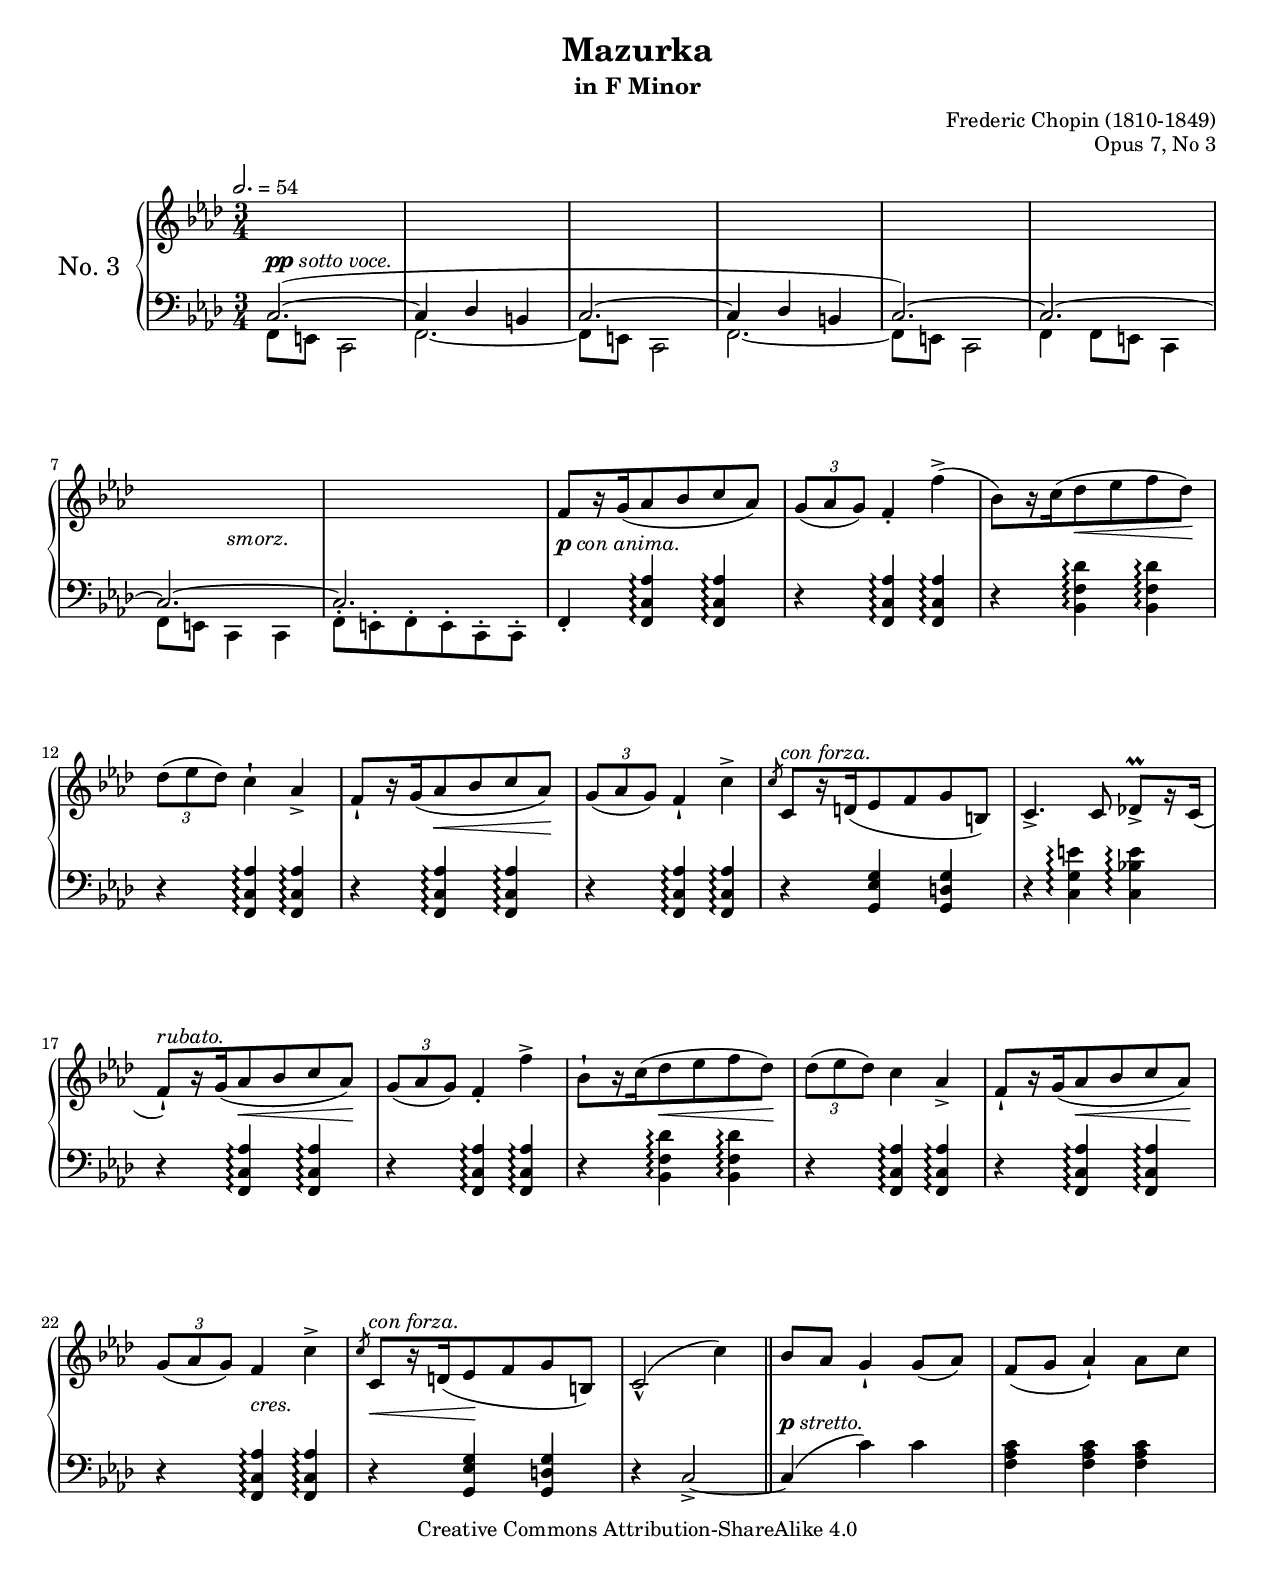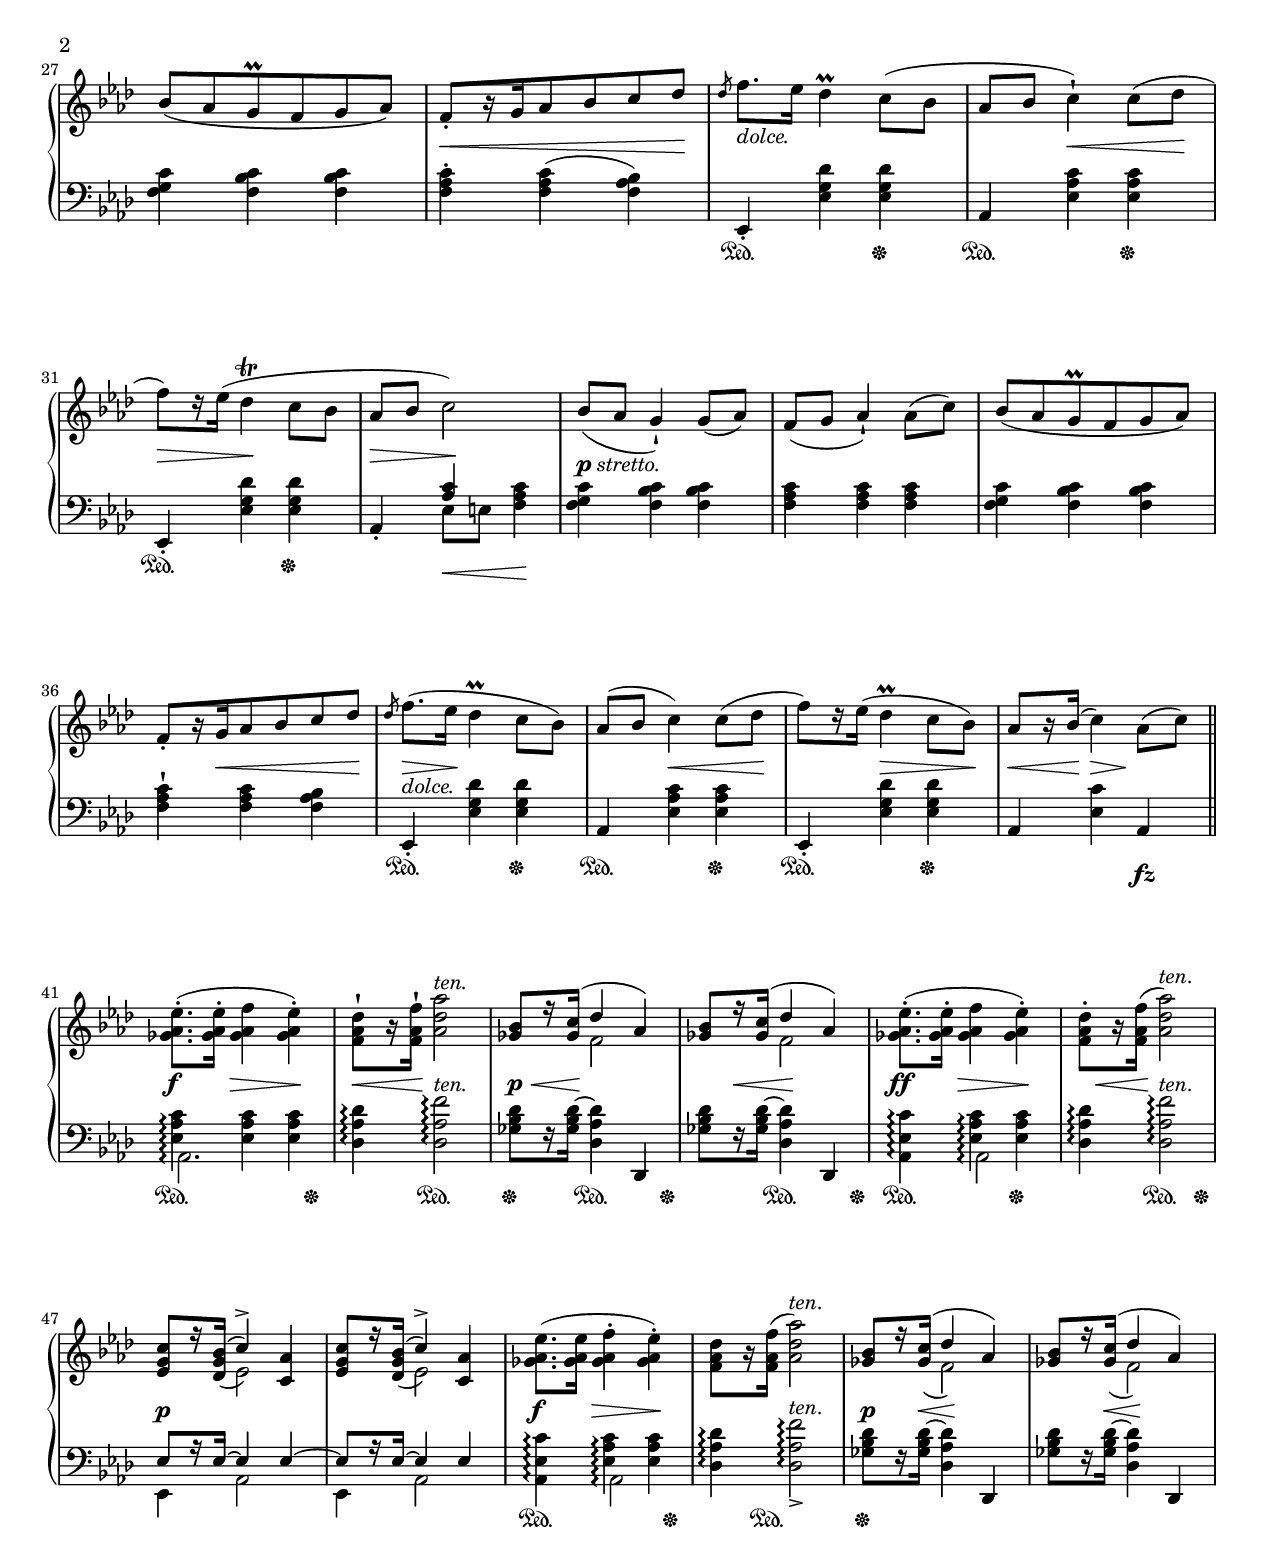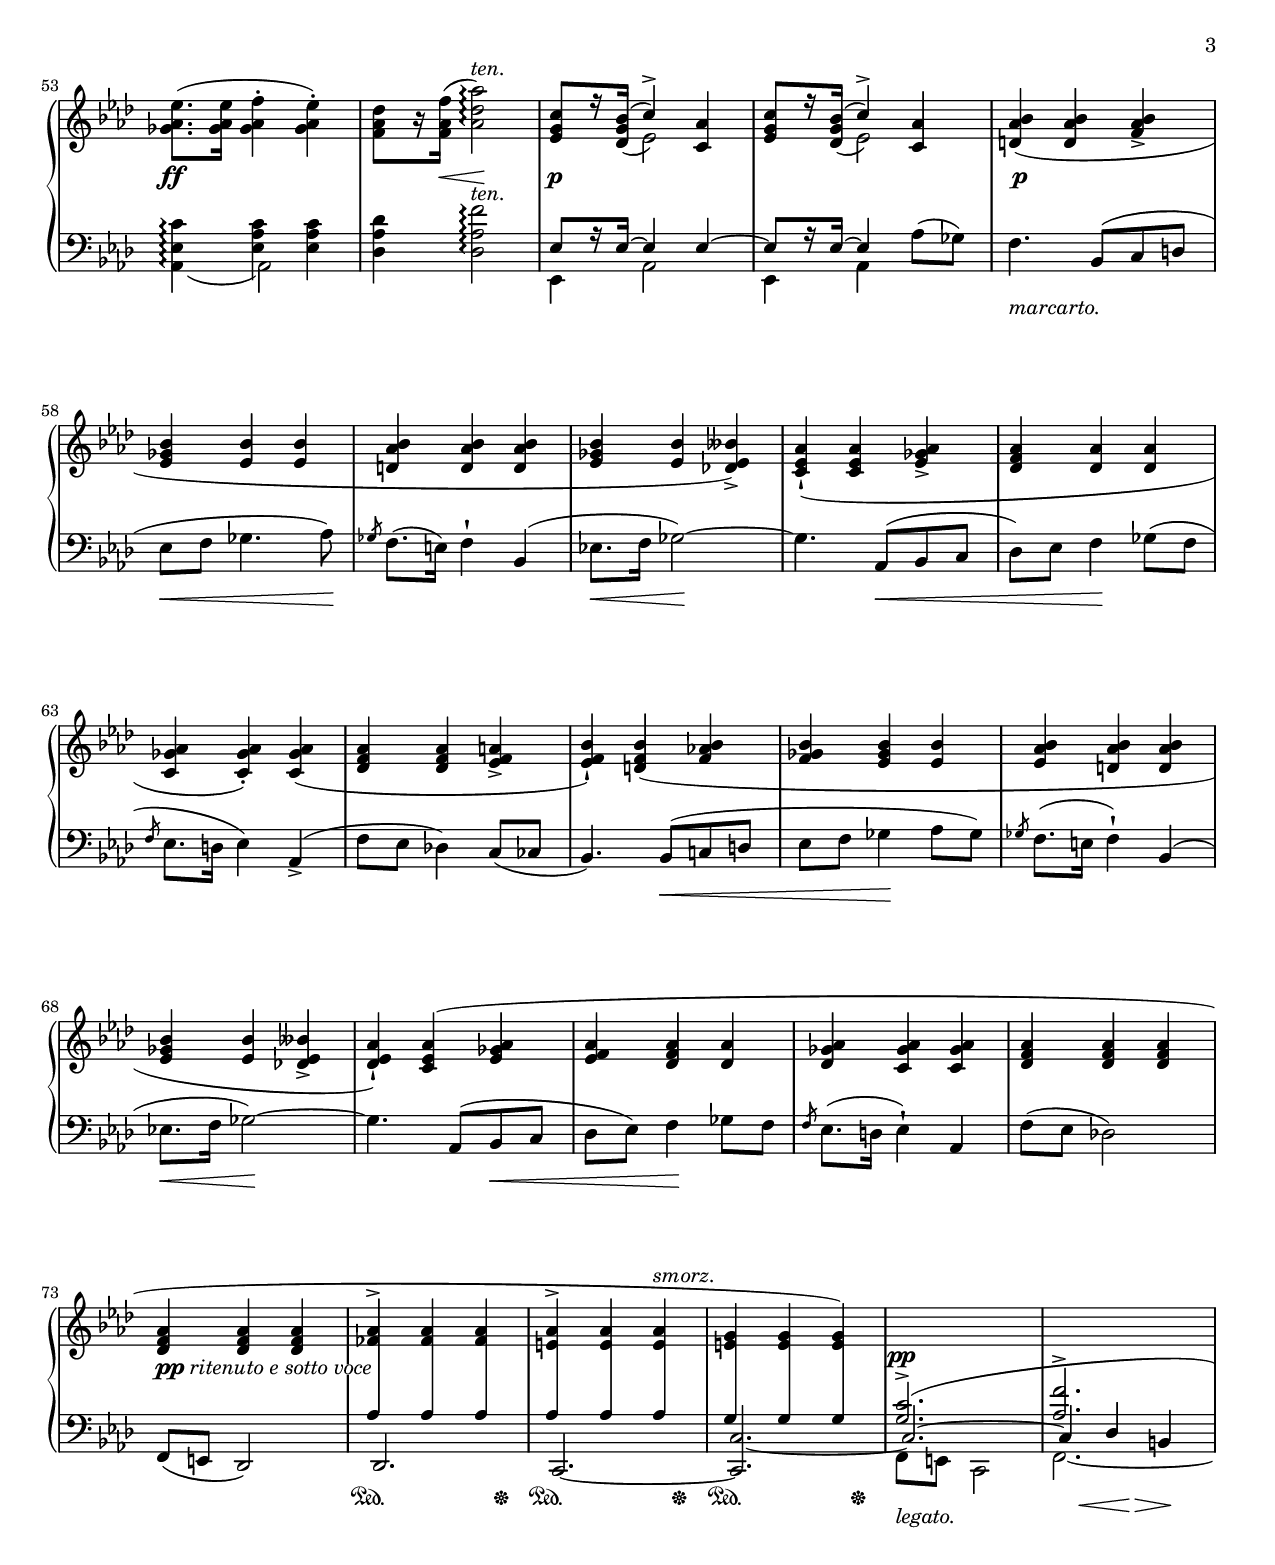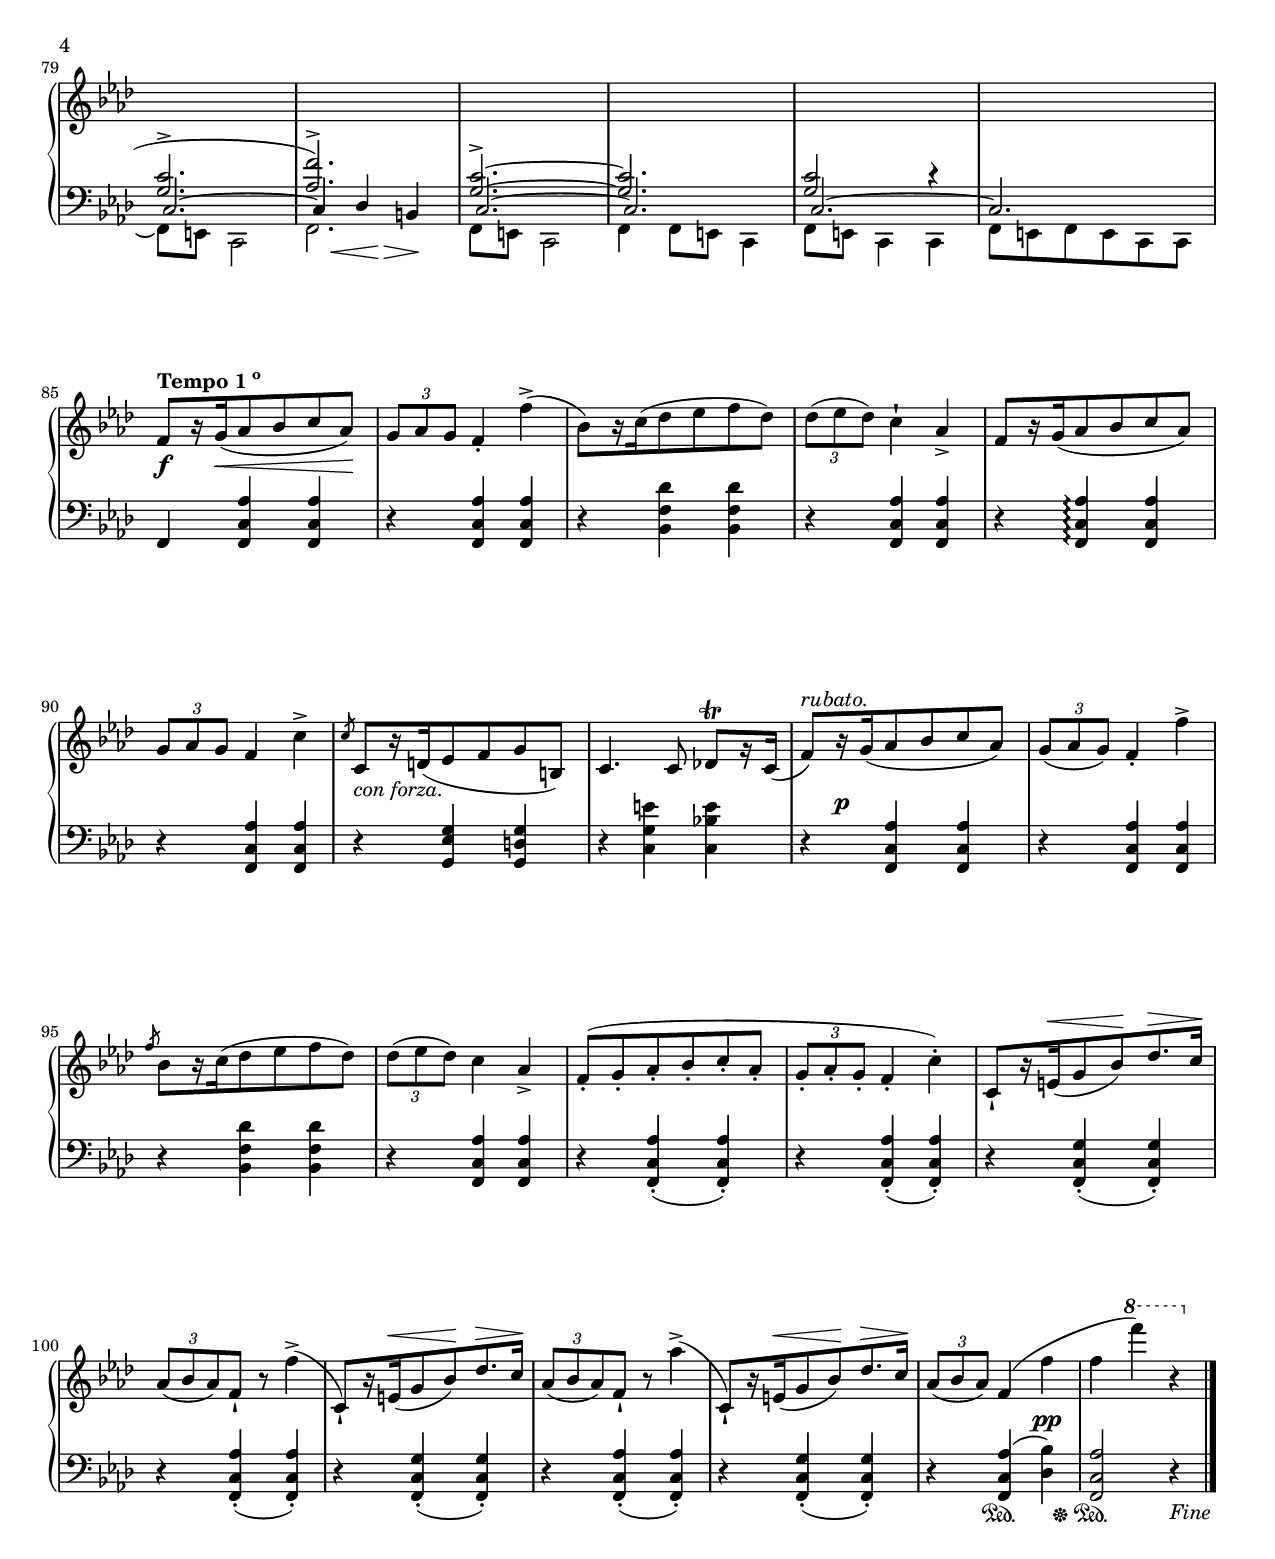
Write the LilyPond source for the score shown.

%...+....1....+....2....+....3....+....4....+....5....+....6....+....7....+....

\version "2.20.0"
\language "english"

\header {
  title = "Mazurka"
  subtitle = "in F Minor"
  composer = "Frederic Chopin (1810-1849)"
  opus = "Opus 7, No 3"
  date = "1830 – 1832"
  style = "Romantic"
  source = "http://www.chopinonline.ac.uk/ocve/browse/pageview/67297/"
  
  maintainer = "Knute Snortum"
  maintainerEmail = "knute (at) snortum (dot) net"
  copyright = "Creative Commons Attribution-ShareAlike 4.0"
  
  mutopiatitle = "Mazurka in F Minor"
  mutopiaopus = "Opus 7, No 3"
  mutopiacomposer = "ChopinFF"
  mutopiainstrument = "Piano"
}

sd = \sustainOn 
su = \sustainOff

%arpeggioPositionA = \once \override Staff.Arpeggio.positions = #'(0 . 0)
arpeggioPositionA = \once \override Staff.Arpeggio.positions = #'(-2 . 3)
arpeggioPositionB = \once \override Staff.Arpeggio.positions = #'(-2 . 3)

%slurPositionA = \once \override Slur.positions = #'(0 . 0)
slurPositionA = \once \override Slur.positions = #'(0 . 0)
slurPositionB = \once \override Slur.positions = #'(0 . 0)

% () may be used as a shorthand for ((0 . 0) (0 . 0) (0 . 0) (0 . 0))
% if any of the segments does not need to be changed

%slurShapeA = \shape #'((0 . 0) (0 . 0) (0 . 0) (0 . 0)) \etc
%slurShapeA = \shape #'((0 . 0) (0 . 0) (0 . 0) (0 . 0)) Slur
%{slurShapeA = \shape #'(
             (( 0 . 0) (0 . 0) (0 . 0) (0 . 0))
             ((0 . 0) (0 . 0) (0 . 0) (0 . 0))
           ) Slur %}

tieShapeA = \shape #'((0 . 0) (0 . 0.2) (0 . 0.2) (0 . 0)) \etc
tieShapeB = \shape #'((0 . 0) (0 . 0.2) (0 . 0.2) (0 . 0)) \etc
tieShapeC = \shape #'((0 . 0) (0 . 0.2) (0 . 0.2) (0 . 0)) \etc
tieShapeD = \shape #'((0 . 0) (0 . 0.2) (0 . 0.2) (0 . 0)) \etc
tieShapeE = \shape #'((0 . 0) (0 . 0.2) (0 . 0.2) (0 . 0)) \etc

tieShapeX = \shape #'(
             (( 0 . 0) (0 . 0) (0 . 0) (0 . 0))
             ((0 . 0) (0 . 0) (0 . 0) (0 . 0))
           ) Tie

global = {
  \key f \minor
  \time 3/4
  \accidentalStyle piano
  \override Slur.details.accidental-collision = #1000
  %\override TextSpanner.script-priority = #-100
  %\override Staff.RestCollision.minimum-distance = #0.4 % needed?
}

rightHand = \relative c' {
  \global
  \clef treble
  \tempo 2. = 54
  \omit TupletBracket
  
  s2. * 8 |
  
  \barNumberCheck 9
  f8[ r16 g( af8 bf c af]) |
  \tuplet 3/2 { g8( af g) } f4-. f'->( |
  bf,8)[ r16 c16( df8 ef f df]) |
  \tuplet 3/2 { df8( ef df) } c4-! af-> |
  f8[-! r16 g( af8 bf c af]) |
  \tuplet 3/2 { g8( af g) } f4-! c'4-> |
  \slashedGrace { c8 } c,8[^\markup { \italic "con forza." } 
    r16 d( ef8 f g b,)] |
  c4.-> c8 df8->\prall[ r16 c]( |
  
  \barNumberCheck 17
  f8)[-!^\markup { \italic rubato. } r16 g( af8 bf c af)] |
  \tuplet 3/2 { g8( af g) } f4-. f'-> |
  bf,8[-! r16 c( df8 ef f df)] |
  \tuplet 3/2 { df8( ef df) } c4 af-> |
  f8[-! r16 g( af8 bf c af]) |
  \tuplet 3/2 { g8( af g) } f4 c'-> |
  \slashedGrace { c8 } c,8[^\markup { \italic "con forza." } 
    r16 d( ef8 f g b,)] |
  c2-^( c'4) |
  \bar "||"
  
  \barNumberCheck 25
  bf8 af g4-! g8( af) |
  f8( g af4)-! af8 c |
  bf8( af g\prall f g af) |
  f8-.[ r16 g af8 bf c df] |
  \slashedGrace { df8 } f8. ef16 df4\prall c8( bf |
  af8 bf c4-!) c8( df |
  f8)[ r16 ef]( df4\trill c8 bf |
  af8 bf c2) |
  
  \barNumberCheck 33
  bf8( af g4-!) g8( af) |
  f8( g af4)-! af8( c) |
  bf8( af g\prall f g af) |
  f8-.[ r16 g af8 bf c df] |
  \slashedGrace { df8 } f8.( ef16 df4\prall c8 bf) |
  af8( bf c4) c8( df |
  f8)[ r16 ef]( df4\prall c8 bf) |
  af8[ r16 bf]( c4) af8( c) |
  \break
  \bar "||"
  
  \barNumberCheck 41
  <gf af ef'>8.-.( q16-. <gf af f'>4 <gf af ef'>-.) |
  <f af df>8-![ r16 <f af f'>]-! <af df af'>2^\markup { \italic ten. } |
  << { <gf bf>8[ r16 <gf c>]( df'4 af) } \\ { s4 f2 } >> |
  << { <gf bf>8[ r16 <gf c>]( df'4 af) } \\ { s4 f2 } >> |
  <gf af ef'>8.-.( q16-. <gf af f'>4 <gf af ef'>-.) |
  <f af df>8-.[ r16 <f af f'>]( <af df af'>2)^\markup { \italic ten. } |
  <<
    {  
      <ef g c>8[ r16 <df g bf>]( c'4->) <c, af'> |
      <ef g c>8[ r16 <df g bf>]( c'4->) <c, af'> |
    }
    \\
    {  
      s8 s16 \hideNotes \slurPositionA df16( \unHideNotes ef2) | 
      s8 s16 \hideNotes \slurPositionB df16( \unHideNotes ef2) |
    }
  >> 
  <gf af ef'>8.( q16 <gf af f'>4-. <gf af ef'>-.) |
  <f af df>8[ r16 <f af f'>]( <af df af'>2)^\markup { \italic ten. } |
  
  \barNumberCheck 51
  << 
    { <gf bf>8[ r16 <gf c>]( df'4 af) } 
    \\ 
    { s8. \hideNotes gf16( \unHideNotes f2) } 
  >> |
    << 
    { <gf bf>8[ r16 <gf c>]( df'4 af) } 
    \\ 
    { s8. \hideNotes gf16( \unHideNotes f2) } 
  >> |
  <gf af ef'>8.( q16 <gf af f'>4-. <gf af ef'>-.) |
  <f af df>8[ r16 <f af f'>]( <af df af'>2)^\markup { \italic ten. } 
    \arpeggio |
  <<
    {  
      <ef g c>8[ r16 <df g bf>]( c'4->) <c, af'> |
      <ef g c>8[ r16 <df g bf>]( c'4->) <c, af'> |
    }
    \\
    {  
      s8 s16 \hideNotes \slurPositionA df16( \unHideNotes ef2) | 
      s8 s16 \hideNotes \slurPositionB df16( \unHideNotes ef2) |
    }
  >> 
  
  \barNumberCheck 57
  <d af' bf>4( q <f af bf>-> |
  <ef gf bf>4 <ef bf'> q |
  <d af' bf>4 q q |
  <ef gf bf>4 <ef bf'> <df ef bff'>->) |
  <c ef af>4-!( q <ef gf af>-> |
  <df f af>4 <df af'> q |
  <c gf' af> q-.) q( |
  <df f af>4 q <ef f a>-> |
  <ef f bf>4-!) <d f bf>( <f af bf> |
  <f gf bf>4 <ef gf bf> <ef bf'> |
  <ef af bf>4 <d af' bf> q |
  <ef gf bf>4 <ef bf'> <df ef bff'>-> |
  <df ef af>4-!) <c ef af>^( <ef gf af> |
  <ef f af>4 <df f af> <df af'> |
  <df gf af>4 <c gf' af> q |
  <df f af>4 q q |
  
  \barNumberCheck 73
  <df f af>4 q q |
  <ff af>^> q q |
  <e af>^> q q^\markup { \italic smorz. } |
  <e g> q q) |
  s2. * 8 |
  
  \barNumberCheck 85
  \tempo \markup { "Tempo 1" \super "o" }
  f8[ r16 g( af8 bf c af)] |
  \tuplet 3/2 { g8 af g } f4-. f'->( |
  bf,8)[ r16 c( df8 ef f df)] |
  \tuplet 3/2 { df8( ef df) } c4-! af-> |
  f8[ r16 g( af8 bf c af)] |
  \tuplet 3/2 { g8 af g } f4 c'-> |
  \slashedGrace { c8 } c,8[ r16 d( ef8 f g b,)]
  c4. c8 df8[\trill r16 c(] |
  
  \barNumberCheck 93
  f8)[^\markup { \italic "rubato." } r16 g( af8 bf c af)] |
  \tuplet 3/2 { g8( af g) } f4-. f'-> |
  \slashedGrace { f8 } bf,8[ r16 c( df8 ef f df)] |
  \tuplet 3/2 { df8( ef df) } c4 af-> |
  f8(-. g-. af-. bf-. c-. af-. |
  \tuplet 3/2 { g-. af-. g-. } f4-. c'-.)
  c,8-![ r16 e(^\< g8 bf\! ) df8.^\> c16]\! | 
  \tuplet 3/2 { af8[( bf af) } f]-! r f'4->( |
  c,8-!)[ r16 e(^\< g8 bf\! ) df8.^\> c16]\! | 
  \tuplet 3/2 { af8[( bf af) } f]-! r af'4->( |
  c,,8-!)[ r16 e(^\< g8 bf\! ) df8.^\> c16]\! |
  \tuplet 3/2 { af8( bf af) } f4( f' |
  f4 \ottava #1 f'') r |
  \bar "|."
}

leftHand = \relative c {
  \global
  \clef bass
  \override Beam.auto-knee-gap = 4
  
  <<
    {
      c2.(-\tieShapeA ~  |
      c4 df b |
      c2.-\tieShapeB ~ |
      c4 df b |
      c2.)-\tieShapeC ~ |
      c2.-\tieShapeD ~ |
      c2.-\tieShapeE ~ |
      c2. |
    }
    \\
    {
      f,8 e c2 |
      f2.~ |
      f8 e c2 |
      f2.~ |
      f8 e c2 |
      f4 f8 e c4 |
      f8 e c4 c |
      f8^. e^. f^. e^. c^. c^. |
    }
  >> 
  
  \barNumberCheck 9
  f4-. <f c' af'>\arpeggio q\arpeggio |
  r4 <f c' af'>\arpeggio q\arpeggio |
  r4 <bf f' df'>\arpeggio q \arpeggio |
  \repeat unfold 3 { r4 <f c' af'>\arpeggio q\arpeggio } |
  r4 <g ef' g> <g d' g> |
  r4 <c g' e'>\arpeggio <c bf' e>\arpeggio |
  
  \barNumberCheck 17
  r4 <f, c' af'>\arpeggio q\arpeggio |
  r4 <f c' af'>\arpeggio q\arpeggio |
  r4 <bf f' df'>\arpeggio q \arpeggio |
  \repeat unfold 3 { r4 <f c' af'>\arpeggio q\arpeggio } | 
  r4 <g ef' g> <g d' g> |
  r4 c2->~ |
  
  \barNumberCheck 25
  c4( c') c |
  <f, af c>4 q q |
  <f g c>4 <f bf c> q |
  <f af c>4-. q( <f af bf>) |
  ef,4-. <ef' g df'> q |
  af,4 <ef' af c> q |
  ef,4-. <ef' g df'> q |
  af,4-. << { <af' c>4 } \\ { ef8[ e] } >> <f af c>4 |
  
  \barNumberCheck 33
  <f g c>4 <f bf c> q |
  <f af c>4 q q |
  <f g c>4 <f bf c> q |
  <f af c>4-! q <f af bf> |
  ef,4-.^\markup { \italic dolce. } <ef' g df'> q |
  af,4 <ef' af c> q |
  ef,4-. <ef' g df'> q |
  af,4 <ef' c'> af, |
  
  \barNumberCheck 41
  << 
    { \voiceFour \arpeggioPositionA <ef' af c>4 \arpeggio q q } 
    \\ 
    { \voiceTwo af,2. } 
  >>
  <df af' df>4\arpeggio <df af' f'>2^\markup { \italic ten. } \arpeggio |
  <gf bf df>8[ r16 <gf bf df>]~ <df af' df>4 df, |
  <gf' bf df>8[ r16 <gf bf df>]~ <df af' df>4 df, |
  << 
    { 
      \voiceFour <af' ef' c'>4\arpeggio 
        \arpeggioPositionB <ef' af c>\arpeggio q |
    } 
    \\ 
    { s4 \voiceTwo af,2 | } 
  >> 
  <df af' df>4\arpeggio <df af' f'>2^\markup { \italic ten. } \arpeggio |
  <<
    { 
      ef8[ r16 ef]~ ef4 ef~ |
      ef8[ r16 ef]~ ef4 ef |
    }
    \\
    {  
      ef,4 af2 |
      ef4 af2 |
    }
  >> 
  << 
    { 
      \voiceFour <af ef' c'>4\arpeggio 
        \arpeggioPositionB <ef' af c>\arpeggio q |
    } 
    \\ 
    { s4 \voiceTwo af,2 | } 
  >>   
  <df af' df>4\arpeggio <df af' f'>2_>^\markup { \italic ten. } \arpeggio |
  
  \barNumberCheck 51
  <gf bf df>8[ r16 <gf bf df>]~ <df af' df>4 df, |
  <gf' bf df>8[ r16 <gf bf df>]~ <df af' df>4 df, |
  << 
    { 
      \voiceFour <af' ef' c'>4\arpeggio 
        \arpeggioPositionB <ef' af c> q |
    } 
    \\ 
    { \hideNotes af,4( \unHideNotes \voiceTwo af2) | } 
  >>
  <df af' df>4 <df af' f'>2^\markup { \italic ten. } \arpeggio |
  <<
    { 
      ef8[ r16 ef]~ ef4 ef~ |
      ef8[ r16 ef]~ ef4 s |
    }
    \\
    {  
      ef,4 af2 |
      ef4 af4 af'8^( gf) |
    }
  >> 
  
  \barNumberCheck 57
  f4. bf,8( c d |
  ef8 f gf4. af8) |
  \slashedGrace { gf8 } f8.( e16) f4-! bf,( |
  ef8. f16 gf2)~ |
  gf4. af,8( bf c |
  df8) ef f4 gf8( f |
  \slashedGrace { f8 } ef8. d16 ef4) af,4->( |
  f'8 ef df4) c8( cf |
  bf4.) bf8( c d |
  ef8 f gf4 af8 gf) |
  \slashedGrace { gf8 } f8.( e16 f4-!) bf,( |
  ef8. f16 gf2)~ |
  gf4. af,8( bf c
  df8 ef) f4 gf8 f |
  \slashedGrace { f8 } ef8.( d16 ef4-!) af, |
  f'8( ef df2) |
  
  \barNumberCheck 73
  \context Voice = "2" { f,8( e df2)~ } |
  << 
    { \crossStaff { af''4 af af | af af af | g g g | } }
    \\ 
    {}
    \\
    { df,2. | c2._~ | <c c'_~>2. | } 
  >> 
  <<
    { 
      <g'' c>2.->( | <af f'>2.->  <g c>2.-> |  <af f'>2.->) | <g c>2.->~ 
        | q2. | q2 r4 | 
    }
    \\
    { 
      f,8 e c2 | f2.~ | f8 e c2 | f2. | f8 e c2 | f4 f8 e c4 | f8 e c4 c | 
        f8 e f e c c | 
    }
    \\
    { c'2.~ | c4 df b | c2.~ | c4 df b | c2.~ | c2. | c2.~ | c2. | }
  >> 
  \break
  
  \barNumberCheck 85
  f,4 <f c' af'> q |
  r4 <f c' af'> q |
  r4 <bf f' df'> q |
  r4 <f c' af'> q | 
  r4 <f c' af'>\arpeggio q |
  r4 <f c' af'> q |
  r4 <g ef' g> <g d' g> |
  r4 <c g' e'> <c bf' e> |
  
  \barNumberCheck 93
  r4 <f, c' af'> q | 
  r4 <f c' af'> q | 
  r4 <bf f' df'> q |
  r4 <f c' af'> q |
  r4 <f c' af'>-.( q-.) |
  r4 <f c' af'>-.( q-.) |
  r4 <f c' g'>-.( q-.) |
  r4 <f c' af'>-.( q-.) |
  r4 <f c' g'>-.( q-.) |
  r4 <f c' af'>-.( q-.) |
  r4 <f c' g'>-.( q-.) |
  r4 <f c' af'>( <df' bf'>) |
  <f, c' af'>2 r4 |
}

pedal = {
  s2. * 8 |
  
  \barNumberCheck 9
  s2. * 8 |
  
  \barNumberCheck 17
  s2. * 8 |
  
  \barNumberCheck 25
  s2. * 4 |
  \repeat unfold 3 { s4\sd s s\su } |
  s4 s\< s\! |
  
  \barNumberCheck 33
  s2. * 4 |
  \repeat unfold 3 { s4\sd s s\su } |
  s2 s4\fz |
  
  \barNumberCheck 41
  s2\sd s8 s\su |
  s4 s2\sd |
  s4\su s4.\sd s16 s\su |
  s4 s4.\sd s16 s\su |
  s4\sd s s\su |
  s4 s\sd s8 s\su |
  s2. * 2 |
  s4\sd s s8 s\su |
  s8. s16\sd s2 <>\su |
  
  \barNumberCheck 51
  s2. * 6 |
  
  \barNumberCheck 57
  s2._\markup { \italic marcarto. } |
  s2\< s8 s\! |
  s2. |
  s4\< s2\! |
  s4. s8\< s4 |
  s4 s\! s |
  s2. * 2 |
  s4. s8\< s4 |
  s4 s\! s |
  s2. |
  s4\< s2\! |
  s2 s4\< |
  s4 s\! s |
  s2. * 2 |
  
  \barNumberCheck 73
  s2. |
  \repeat unfold 3 { s2\sd s8 s\su } |
  s2.-\markup { \italic "legato." } |
  s8 s\< s s\> s\! s |
  s2. |
  s8 s\< s s\> s\! s |
  s2. * 4 |
  
  \barNumberCheck 85
  s2. * 8 |
  
  \barNumberCheck 93
  s2. * 11 |
  s4 s\sd s8 s\su |
  s2\sd s4^"Fine" |
}

dynamics = {
  \tag layout { s2.-\markup { \dynamic pp \whiteout "sotto voce." } } |
  \tag midi { s2.\pp } |
  s2. * 5 |
  s4 s2_"smorz."
  s2.
  
  \barNumberCheck 9
  \tag layout { s2.-\markup { \dynamic p "con anima." } } |
  \tag midi { s2.\p } |
  s2. |
  s4 s4.\< s8\! |
  s2. |
  s4 s4.\< s8\! |
  s2. * 3 |
  
  \barNumberCheck 17
  s4 s4.\< s8\! |
  s2. |
  s4 s4.\< s8\! |
  s2. |
  s4 s4.\< s8\! |
  s4 s2^"cres." |
  s4\< s2\! |
  s2. |
  
  \barNumberCheck 25
  s2.-\markup { \dynamic p stretto. } |
  s2. * 2 |
  s2\< s8 s\! |
  s2.^"dolce." |
  s4 s\< s8 s\! |
  s4\> s\! s |
  s4\> s2\! |
  
  \barNumberCheck 33
  s2.-\markup { \dynamic p stretto. } |
  s2. * 2 |
  s8 s16 s\< s4 s8 s\! |
  s8.\> s16\! s2 |
  s4 s4\< s8 s\! |
  s4 s4\> a8 s\! |
  s8.\< s16\! s8.\> s16\! s4 | 
  
  \barNumberCheck 41
  s4\f s\> s\! |
  s8\< s16 s\! s2 |
  s8\p\< s16 s\! s2 |
  s8 s16\< s s2\! |
  s4\ff s\> s\! |
  s16 s\< s s\! s2 |
  s2.\p |
  s2. |
  s4\f s\> s\! | 
  s2. |
  
  \barNumberCheck 51
  s8.\p s16\< s4\! s |
  s8. s16\< s4\! s |
  s2.\ff |
  s8. s16\< s16\! s s8 s4 |  
  s2.\p |
  s2. |
  
  \barNumberCheck 57
  s2.\p |
  s2. * 15 |
  
  \barNumberCheck 73
  s2.-\markup { \dynamic pp \whiteout \italic { ritenuto e sotto voce } } |
  s2. * 3 |
  s2.\pp |
  s2. * 7
  
  \barNumberCheck 85
  s8.\f s16\< s4 s8 s\! |
  s2. * 5 |
  s2.^"con forza." |
  s2. |
  
  \barNumberCheck 93
  s8 s\p s2 |
  s2. * 10 |
  s2 s4\pp |
  s2. |
}

#(set-global-staff-size 18) % default 20

% ly:expect-warning only works to supress once.  This function allows
% you to specify the number of times a warning appears.
#(define ly:expect-warning-times (lambda args
   (for-each (lambda _ (apply ly:expect-warning (cdr args)))
             (iota (car args)))))

%#(ly:expect-warning-times 69 "omitting tuplet bracket")
%#(ly:expect-warning-times 3 "stealing the entirety")

\paper {
  ragged-right = ##f % set to false after editing 
  ragged-last-bottom = ##f % set to false after editing 

  markup-system-spacing = 
    #'((basic-distance . 2)
       (padding . 1)) % defaults: 1, 0.5
    
  system-system-spacing =
    #'((basic-distance . 12) 
       (minimum-distance . 8)
       (padding . 3)
       (stretchability . 60)) % defaults: 12, 8, 1, 60
      
  last-bottom-spacing = 
    #'((basic-distance . 2)
       (minimum-distance . 1)
       (padding . 2)
       (stretchability . 30)) % defaults 1, 0, 1, 30
    
  #(set-paper-size "letter") % for testing only
  
  % These settings are scaled to paper-size
  top-margin = 12\mm % default 5
  bottom-margin = 12\mm % default 6
  left-margin = 10\mm % default 10
  right-margin = 10\mm % default 10
}

% Typeset only
\score {
  \keepWithTag layout
  \new PianoStaff \with { instrumentName = \markup \huge "No. 3" } 
  <<
    \new Staff = "upper" \rightHand
    \new Dynamics = "dynamics" \dynamics
    \new Staff = "lower" \leftHand
    \new Dynamics = "pedal" \pedal 
  >>
  \layout {
    \context {
      \Score
      %\omit BarNumber % Uncomment after editing
    }
    \context {
      \PianoStaff
      \consists #Span_stem_engraver
    }
  }
}

\include "articulate.ly"

% Midi only
\score {
  \keepWithTag midi
  \articulate {
    <<
      \new Staff = "upper" << \rightHand \pedal \dynamics >>
      \new Staff = "lower" << \leftHand \pedal \dynamics >>
    >>
  }
  \midi {
    \context {
      \Staff
      \consists "Dynamic_performer"
    }
    \context {
     \Voice
     \remove "Dynamic_performer"
    }    
  }
}
